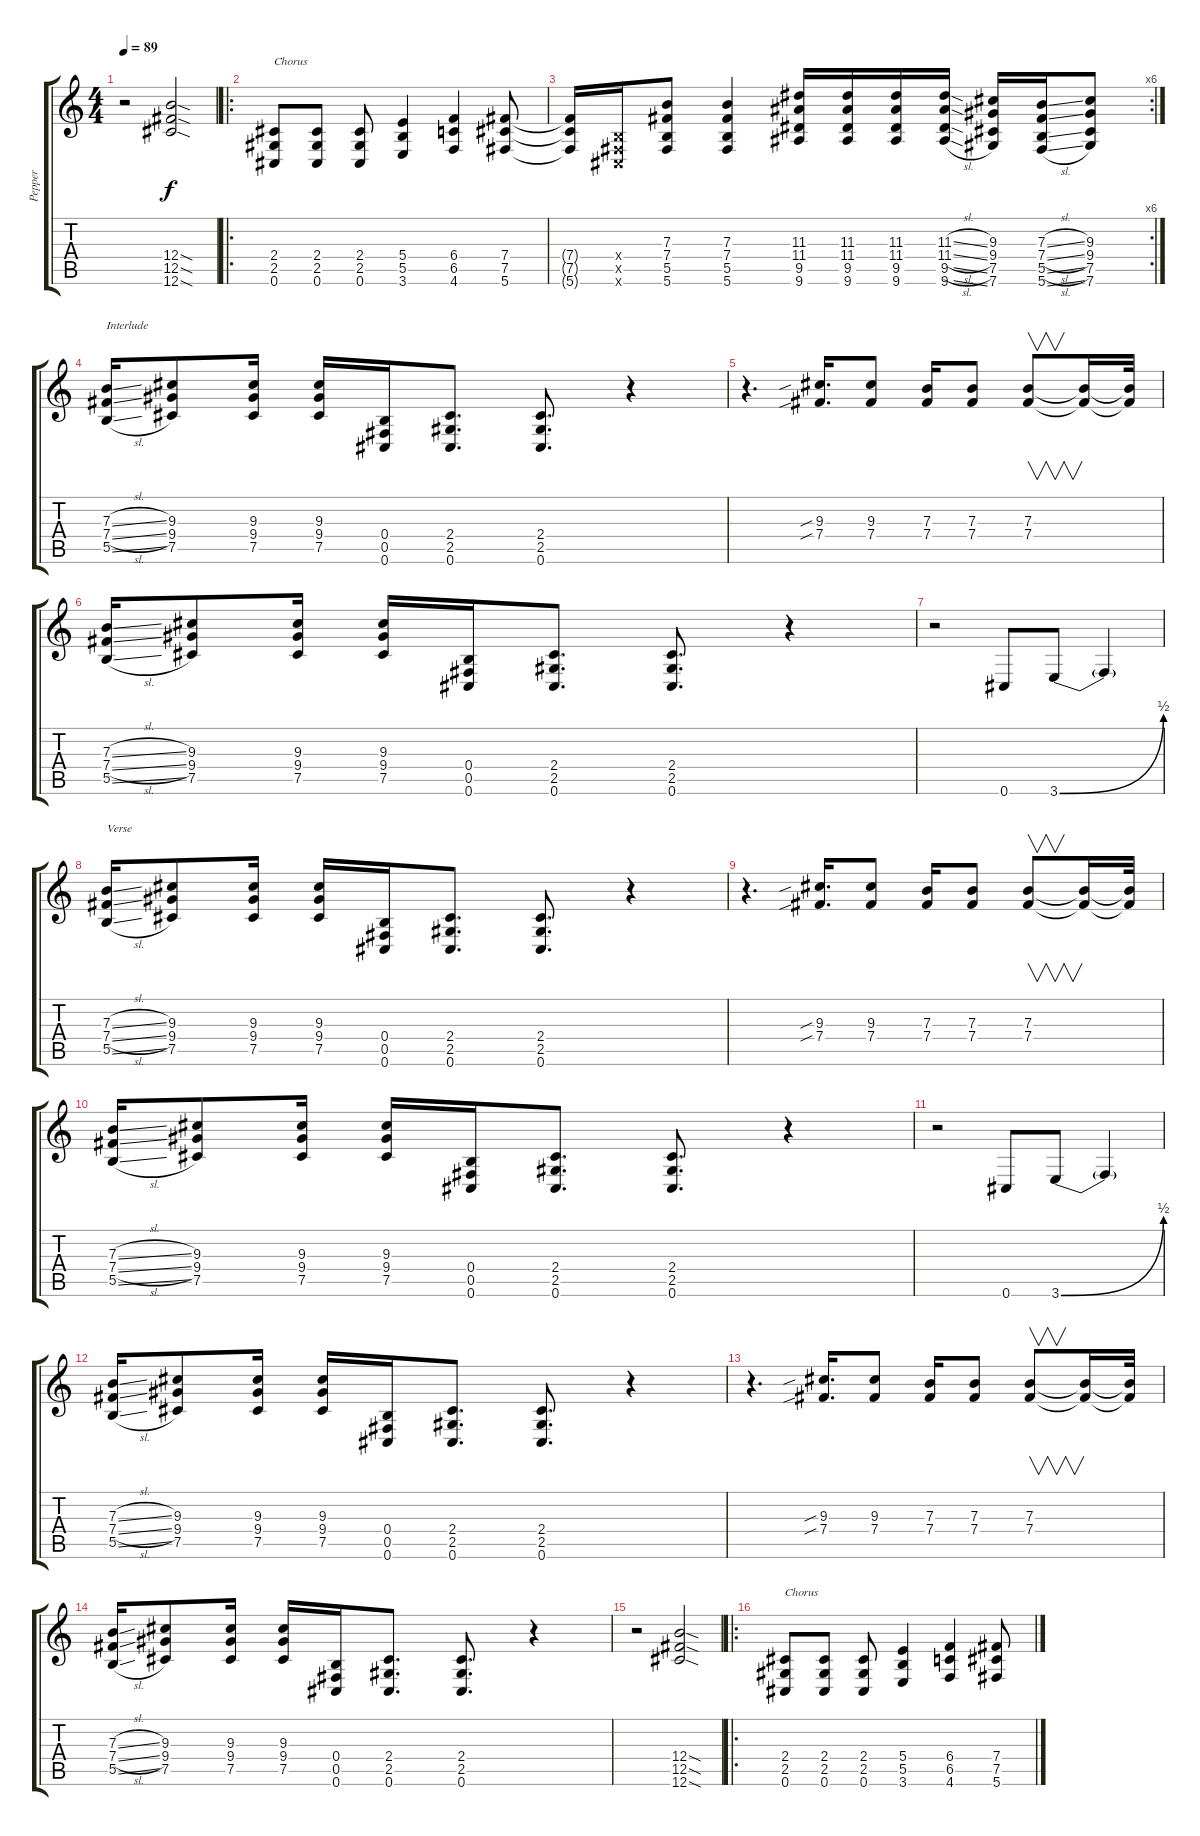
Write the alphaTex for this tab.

\track ("Pepper" "Pepper") {instrument distortionguitar}
\staff {score tabs}
\tuning (Db4 Ab3 E3 B2 Gb2 Db2) {hide}
\ts (4 4)
\tempo 89
\clef g2
\ks c
r.2{dy f} (12.4{sod} 12.5{sod} 12.6{sod}).2 |
\ro
(2.4 2.5 0.6).8{txt "Chorus"} (2.4 2.5 0.6).8 (2.4 2.5 0.6).8 (5.4 5.5 3.6).4 (6.4 6.5 4.6).4 (7.4 7.5 5.6).8 |
\rc 6
(7.4{t} 7.5{t} 5.6{t}).16 (0.4{x} 0.5{x} 0.6{x}).16 (7.3 7.4 5.5 5.6).8 (7.3 7.4 5.5 5.6).4 (11.3 11.4 9.5 9.6).16 (11.3 11.4 9.5 9.6).16 (11.3 11.4 9.5 9.6).16 (11.3{sl} 11.4{sl} 9.5{sl} 9.6{sl}).16 (9.3 9.4 7.5 7.6).16 (7.3{sl} 7.4{sl} 5.5{sl} 5.6{sl}).16 (9.3 9.4 7.5 7.6).8 |
(7.3{sl} 7.4{sl} 5.5{sl}).16{txt "Interlude"} (9.3 9.4 7.5).8 (9.3 9.4 7.5).16 (9.3 9.4 7.5).16 (0.4 0.5 0.6).16 (2.4 2.5 0.6).8{d} (2.4 2.5 0.6).8{d} r.4 |
r.4{d} (9.3{sib} 7.4{sib}).16{d} (9.3 7.4).8 (7.3 7.4).16 (7.3 7.4).8 (7.3 7.4).8{v} (7.3{t} 7.4{t}).16 (7.3{t} 7.4{t}).32 |
(7.3{sl} 7.4{sl} 5.5{sl}).16 (9.3 9.4 7.5).8 (9.3 9.4 7.5).16 (9.3 9.4 7.5).16 (0.4 0.5 0.6).16 (2.4 2.5 0.6).8{d} (2.4 2.5 0.6).8{d} r.4 |
r.2 0.6.8 3.6{be (bend 0 0 60 2)}.8 3.6{t}.4 |
(7.3{sl} 7.4{sl} 5.5{sl}).16{txt "Verse"} (9.3 9.4 7.5).8 (9.3 9.4 7.5).16 (9.3 9.4 7.5).16 (0.4 0.5 0.6).16 (2.4 2.5 0.6).8{d} (2.4 2.5 0.6).8{d} r.4 |
r.4{d} (9.3{sib} 7.4{sib}).16{d} (9.3 7.4).8 (7.3 7.4).16 (7.3 7.4).8 (7.3 7.4).8{v} (7.3{t} 7.4{t}).16 (7.3{t} 7.4{t}).32 |
(7.3{sl} 7.4{sl} 5.5{sl}).16 (9.3 9.4 7.5).8 (9.3 9.4 7.5).16 (9.3 9.4 7.5).16 (0.4 0.5 0.6).16 (2.4 2.5 0.6).8{d} (2.4 2.5 0.6).8{d} r.4 |
r.2 0.6.8 3.6{be (bend 0 0 60 2)}.8 3.6{t}.4 |
(7.3{sl} 7.4{sl} 5.5{sl}).16 (9.3 9.4 7.5).8 (9.3 9.4 7.5).16 (9.3 9.4 7.5).16 (0.4 0.5 0.6).16 (2.4 2.5 0.6).8{d} (2.4 2.5 0.6).8{d} r.4 |
r.4{d} (9.3{sib} 7.4{sib}).16{d} (9.3 7.4).8 (7.3 7.4).16 (7.3 7.4).8 (7.3 7.4).8{v} (7.3{t} 7.4{t}).16 (7.3{t} 7.4{t}).32 |
(7.3{sl} 7.4{sl} 5.5{sl}).16 (9.3 9.4 7.5).8 (9.3 9.4 7.5).16 (9.3 9.4 7.5).16 (0.4 0.5 0.6).16 (2.4 2.5 0.6).8{d} (2.4 2.5 0.6).8{d} r.4 |
r.2 (12.4{sod} 12.5{sod} 12.6{sod}).2 |
\ro
(2.4 2.5 0.6).8{txt "Chorus"} (2.4 2.5 0.6).8 (2.4 2.5 0.6).8 (5.4 5.5 3.6).4 (6.4 6.5 4.6).4 (7.4 7.5 5.6).8
